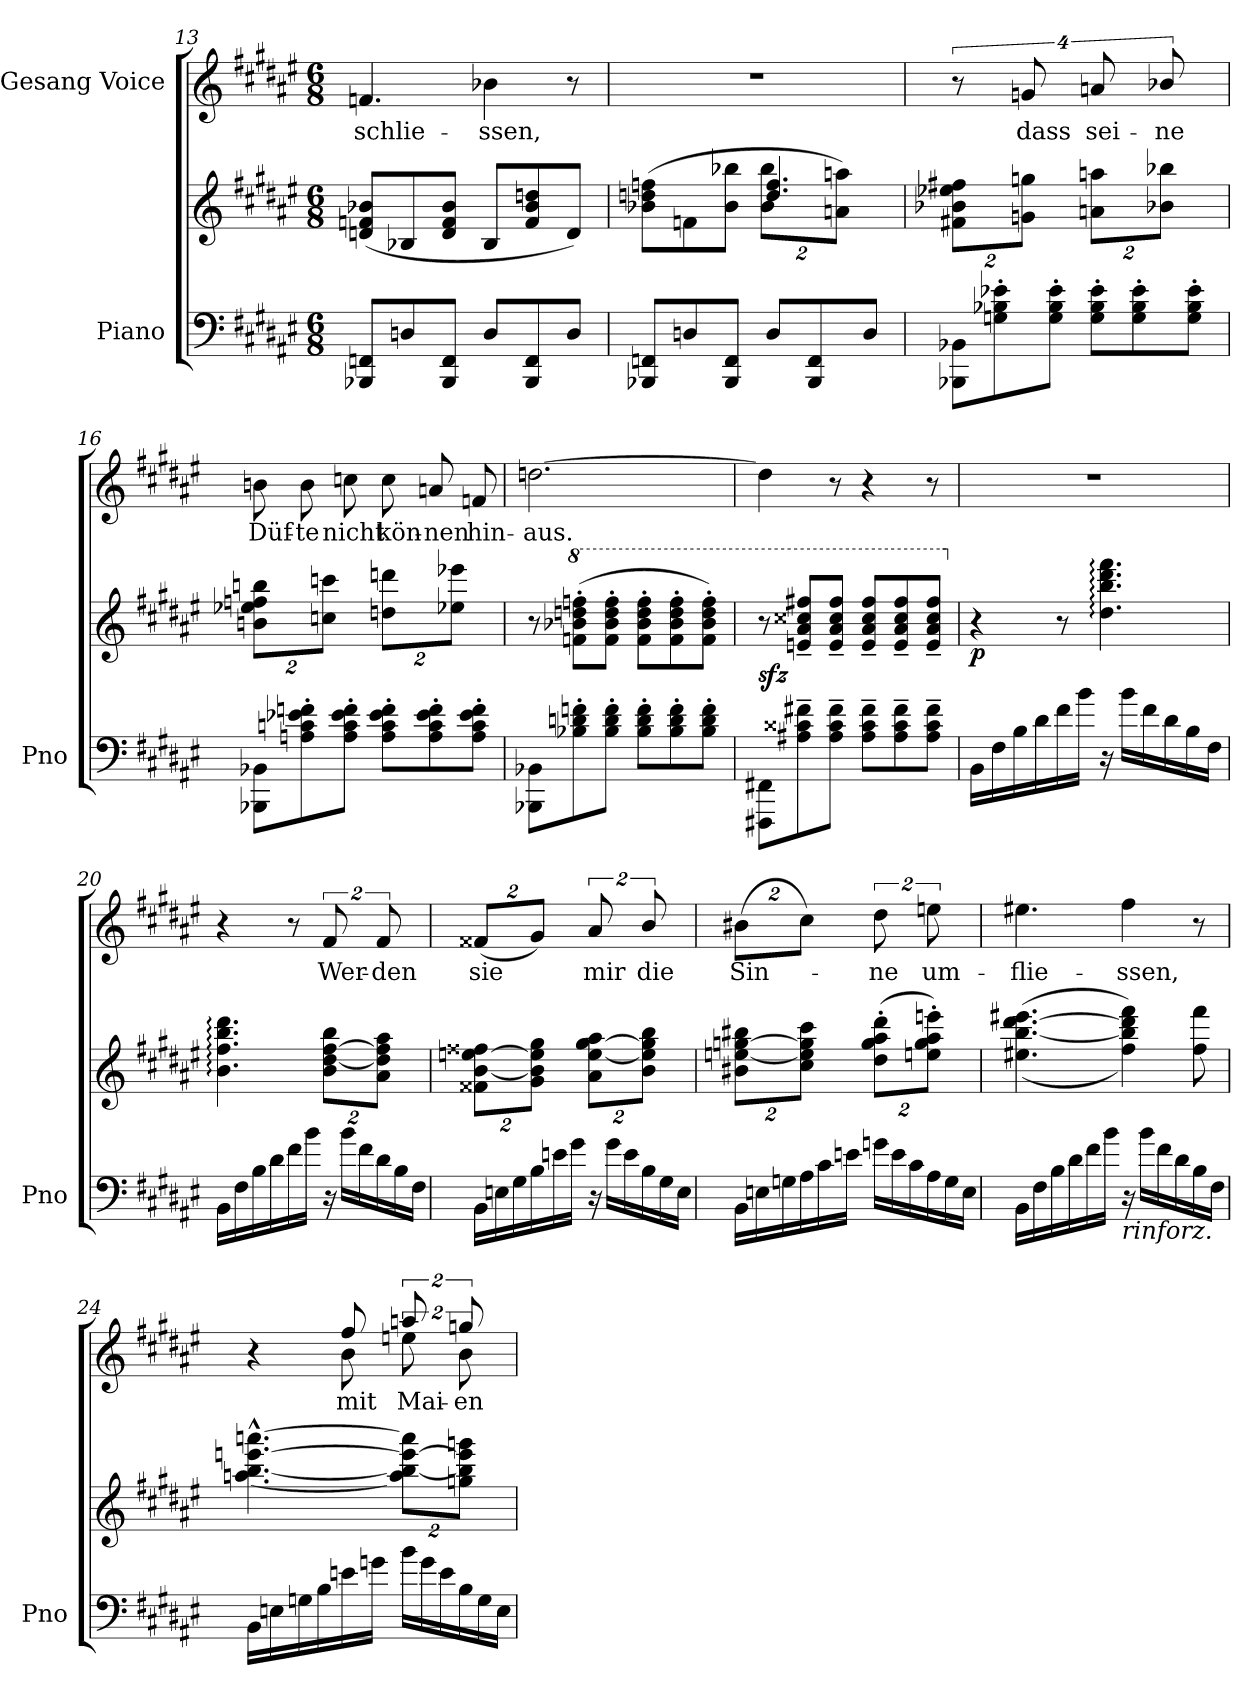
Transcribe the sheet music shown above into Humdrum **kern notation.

**kern	**kern	**dynam	**kern	**text
*part2	*part2	*part2	*part1	*part1
*staff3	*staff2	*staff2/3	*staff1	*staff1
*I"Piano	*	*	*I"Gesang Voice	*
*I'Pno	*	*	*	*
*clefF4	*clefG2	*	*clefG2	*
*k[f#c#g#d#a#e#]	*k[f#c#g#d#a#e#]	*	*k[f#c#g#d#a#e#]	*
*M6/8	*M6/8	*	*M6/8	*
=13	=13	=13	=13	=13
!	!	!	!	!LO:LY:b
8BBB-X/ 8FFn/L	(8dn/ 8fn/ 8b-X/L	.	4.fn/	schlie-
8Dn/	8B-X/	.	.	.
8BBB-/ 8FF/J	8d/ 8f/ 8b-/J	.	.	.
!	!	!	!	!LO:LY:b
8D/L	8B-/L	.	4b-X\	-ssen,
8BBB-/ 8FF/	8f/ 8b-/ 8ddn/	.	.	.
8D/J	8d/J)	.	8r	.
=14	=14	=14	=14	=14
*	*^	*	*	*
8BBB-X/ 8FFn/L	4.ryy	(>8b-X\ 8ddn\ 8ffn\L	.	2.r	.
8Dn/	.	8fn\	.	.	.
8BBB-/ 8FF/J	.	8b-\ 8bb-X\J	.	.	.
*	*	*Xbrackettup	*	*	*
8D/L	4.dd/ 4.ff/	16%3b-\ 16%3bb-\L	.	.	.
8BBB-/ 8FF/	.	.	.	.	.
.	.	16%3an\ 16%3aan\J)	.	.	.
8D/J	.	.	.	.	.
*	*v	*v	*	*	*
=15	=15	=15	=15	=15
8BBB-X\ 8BB-X\L	16%3f#X\ 16%3b-X\ 16%3ee-X\ 16%3ff#X\L	.	16%3r	.
8Gn\'> 8B-X\'> 8e-X\'>	.	.	.	.
!	!	!	!	!LO:LY:b
.	16%3gn\ 16%3ggn\J	.	16%3gn/	dass
8G\'> 8B-\'> 8e-\'>J	.	.	.	.
!	!	!	!	!LO:LY:b
8G\'> 8B-\'> 8e-\'>L	16%3an\ 16%3aan\L	.	16%3an/	sei-
8G\'> 8B-\'> 8e-\'>	.	.	.	.
!	!	!	!	!LO:LY:b
.	16%3b-X\ 16%3bb-X\J	.	16%3b-X/	-ne
8G\'> 8B-\'> 8e-\'>J	.	.	.	.
!!LO:PB:g=z
=16	=16	=16	=16	=16
!	!	!	!	!LO:LY:b
8BBB-X\ 8BB-X\L	16%3bn\ 16%3ee-X\ 16%3ffn\ 16%3bbn\L	.	8bn\	Düf-
!	!	!	!	!LO:LY:b
8An\'> 8cn\'> 8e-X\'> 8fn\'>	.	.	8b\	-te
.	16%3ccn\ 16%3cccn\J	.	.	.
!	!	!	!	!LO:LY:b
8A\'> 8c\'> 8e-\'> 8f\'>J	.	.	8ccn\	nicht
!	!	!	!	!LO:LY:b
8A\'> 8c\'> 8e-\'> 8f\'>L	16%3ddn\ 16%3dddn\L	.	8cc\	kön-
!	!	!	!	!LO:LY:b
8A\'> 8c\'> 8e-\'> 8f\'>	.	.	8an/	-nen
.	16%3ee-X\ 16%3eee-X\J	.	.	.
!	!	!	!	!LO:LY:b
8A\'> 8c\'> 8e-\'> 8f\'>J	.	.	8fn/	hin-
=17	=17	=17	=17	=17
!	!	!	!	!LO:LY:b
8BBB-X\ 8BB-X\L	8r	.	[2.ddn\	-aus.
*	*8va	*	*	*
8B-X\' 8dn\' 8fn\'	(8ffn\' 8bb-X\' 8dddn\' 8fffn\'L	.	.	.
8B-\'> 8d\'> 8f\'>J	8ff\' 8bb-\' 8ddd\' 8fff\'J	.	.	.
8B-\'> 8d\'> 8f\'>L	8ff\' 8bb-\' 8ddd\' 8fff\'L	.	.	.
8B-\'> 8d\'> 8f\'>	8ff\' 8bb-\' 8ddd\' 8fff\'	.	.	.
8B-\' 8d\' 8f\'J	8ff\' 8bb-\' 8ddd\' 8fff\'J)	.	.	.
=18	=18	=18	=18	=18
!	!	!LO:DY:b	!	!
8FFF#X\ 8FF#X\L	8r	sfz	4dd\]	.
8A#X\~ 8c##X\~ 8f#X\~	8een/~ 8aa#/~ 8ccc##X/~ 8fff#X/~L	.	.	.
8A#\~> 8c##\~> 8f#\~>J	8ee/~ 8aa#/~ 8ccc##/~ 8fff#/~J	.	8r	.
8A#\~> 8c##\~> 8f#\~>L	8ee/~ 8aa#/~ 8ccc##/~ 8fff#/~L	.	4r	.
8A#\~> 8c##\~> 8f#\~>	8ee/~ 8aa#/~ 8ccc##/~ 8fff#/~	.	.	.
8A#\~ 8c##\~ 8f#\~J	8ee/~ 8aa#/~ 8ccc##/~ 8fff#/~J	.	8r	.
!!LO:LB:g=z
=19	=19	=19	=19	=19
*	*X8va	*	*	*
!	!	!LO:DY:b	!	!
16BB\LL	4r	p	2.r	.
16F#\	.	.	.	.
16B\	.	.	.	.
16d#\	.	.	.	.
16f#\	8r	.	.	.
16b\JJ	.	.	.	.
16r	4.dd#\:: 4.bb\:: 4.ddd#\:: 4.fff#\::	.	.	.
16b\LL	.	.	.	.
16f#\	.	.	.	.
16d#\	.	.	.	.
16B\	.	.	.	.
16F#\JJ	.	.	.	.
=20	=20	=20	=20	=20
16BB\LL	4.b\:: 4.ff#\:: 4.bb\:: 4.ddd#\::	.	4r	.
16F#\	.	.	.	.
16B\	.	.	.	.
16d#\	.	.	.	.
16f#\	.	.	8r	.
16b\JJ	.	.	.	.
!	!	!	!	!LO:LY:b
16r	16%3b\ [16%3dd#\ [16%3ff#\ 16%3bb\L	.	16%3f#/	Wer-
16b\LL	.	.	.	.
16f#\	.	.	.	.
!	!	!	!	!LO:LY:b
16d#\	16%3a#\ 16%3dd#\] 16%3ff#\] 16%3aa#\J	.	16%3f#/	-den
16B\	.	.	.	.
16F#\JJ	.	.	.	.
!!LO:LB:g=z
=21	=21	=21	=21	=21
*	*	*	*Xbrackettup	*
!	!	!	!	!LO:LY:b
16BB\LL	16%3f##X\ [16%3b\ [16%3een\ 16%3ff##X\L	.	(16%3f##X/L	sie
16En\	.	.	.	.
16G#\	.	.	.	.
16B\	16%3g#\ 16%3b\] 16%3ee\] 16%3gg#\J	.	16%3g#/J)	.
16en\	.	.	.	.
16g#\JJ	.	.	.	.
*	*	*	*brackettup	*
!	!	!	!	!LO:LY:b
16r	16%3a#\ [16%3ee\ [16%3gg#\ 16%3aa#\L	.	16%3a#/	mir
16g#\LL	.	.	.	.
16e\	.	.	.	.
!	!	!	!	!LO:LY:b
16B\	16%3b\ 16%3ee\] 16%3gg#\] 16%3bb\J	.	16%3b/	die
16G#\	.	.	.	.
16E\JJ	.	.	.	.
!!LO:LB:g=z
=22	=22	=22	=22	=22
!	!	!	!	!LO:LY:b
16BB\LL	16%3b#X\ [16%3eenj\ [16%3ggn\ 16%3bb#X\L	.	(16%3b#X\L	Sin-
16En\	.	.	.	.
16Gn\	.	.	.	.
16A#\	16%3cc#\ 16%3ee\] 16%3gg\] 16%3ccc#\J	.	16%3cc#\J)	.
16c#\	.	.	.	.
16en\JJ	.	.	.	.
!	!	!	!	!LO:LY:b
16gn\LL	(16%3dd#\' 16%3gg\' 16%3aa#\' 16%3ddd#\'L	.	16%3dd#\	-ne
16e\	.	.	.	.
16c#\	.	.	.	.
!	!	!	!	!LO:LY:b
16A#\	16%3eenj\' 16%3gg\' 16%3aa#\' 16%3eeenj\'J)	.	16%3een\	um-
16G\	.	.	.	.
16E\JJ	.	.	.	.
=23	=23	=23	=23	=23
!	!	!	!	!LO:LY:b
16BB\LL	((>4.ee#X\ [4.bb\ [4.ddd#\ 4.eee#X\	.	4.ee#X\	-flie-
16F#\	.	.	.	.
16B\	.	.	.	.
16d#\	.	.	.	.
16f#\	.	.	.	.
16b\JJ	.	.	.	.
!LO:TX:b:i:t=rinforz.	!	!	!	!
!	!	!	!	!LO:LY:b
16r	4ff#\ 4bb\] 4ddd#\] 4fff#\))	.	4ff#\	-ssen,
16b\LL	.	.	.	.
16f#\	.	.	.	.
16d#\	.	.	.	.
16B\	8ff#\ 8fff#\	.	8r	.
16F#\JJ	.	.	.	.
!!LO:PB:g=z
=24	=24	=24	=24	=24
*	*	*	*^	*
16BB\LL	[4.aan\^^ [>4.bb\^^ [4.eeen\^^ [4.aaan\^^	.	4r	4ryy	.
16En\	.	.	.	.	.
16Gn\	.	.	.	.	.
16B\	.	.	.	.	.
!	!	!	!	!	!LO:LY:b
16en\	.	.	8ff#/	8b\	mit
16gn\JJ	.	.	.	.	.
!	!	!	!	!	!LO:LY:b
16b\LL	16%3aa\] 16%3bb\_ 16%3eee\_ 16%3aaa\]L	.	16%3aan/	16%3een\	Mai-
16g\	.	.	.	.	.
16e\	.	.	.	.	.
!	!	!	!	!	!LO:LY:b
16B\	16%3ggn\ 16%3bb\] 16%3eee\] 16%3gggn\J	.	16%3ggn/	16%3b\	-en-
16G\	.	.	.	.	.
16E\JJ	.	.	.	.	.
*	*	*	*v	*v	*
=	=	=	=	=
*-	*-	*-	*-	*-
